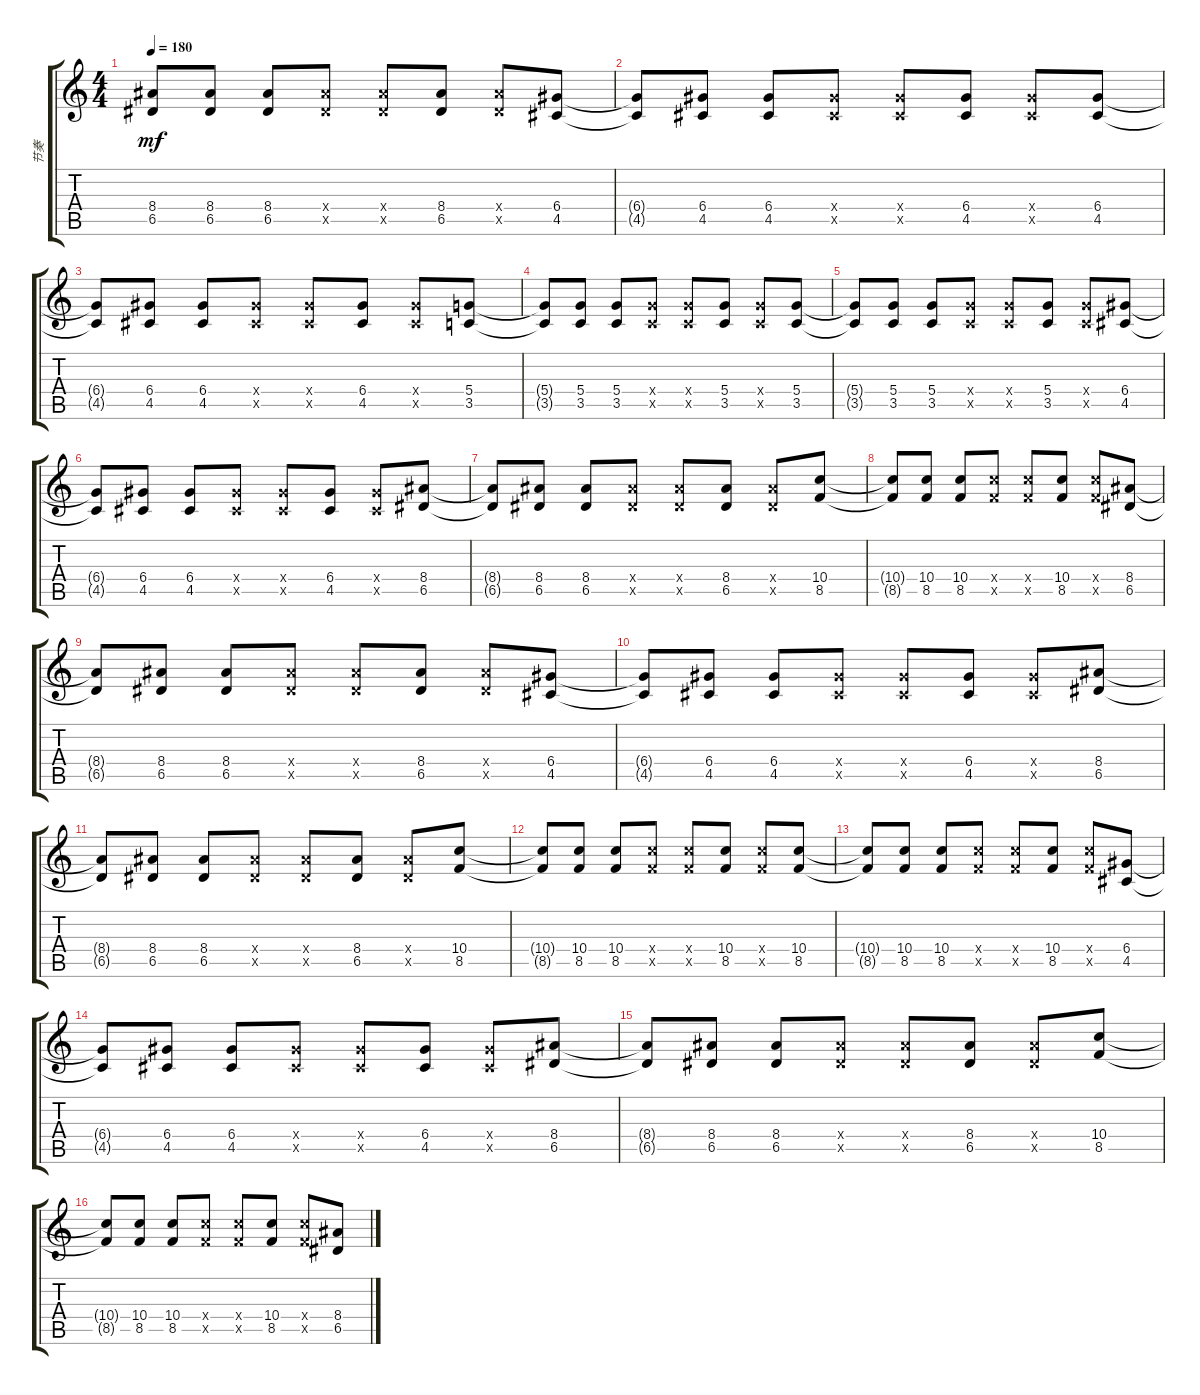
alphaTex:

\track ("节奏" "节奏") {instrument overdrivenguitar}
\staff {score tabs}
\tuning (E4 B3 G3 D3 A2 E2) {hide}
\ts (4 4)
\tempo 180
\clef g2
\ks c
(8.4{t} 6.5{t}).8{dy mf} (8.4 6.5).8 (8.4 6.5).8 (8.4{x} 6.5{x}).8 (8.4{x} 6.5{x}).8 (8.4 6.5).8 (8.4{x} 6.5{x}).8 (6.4 4.5).8 |
(6.4{t} 4.5{t}).8 (6.4 4.5).8 (6.4 4.5).8 (6.4{x} 4.5{x}).8 (6.4{x} 4.5{x}).8 (6.4 4.5).8 (6.4{x} 4.5{x}).8 (6.4 4.5).8 |
(6.4{t} 4.5{t}).8 (6.4 4.5).8 (6.4 4.5).8 (6.4{x} 4.5{x}).8 (6.4{x} 4.5{x}).8 (6.4 4.5).8 (6.4{x} 4.5{x}).8 (5.4 3.5).8 |
(5.4{t} 3.5{t}).8 (5.4 3.5).8 (5.4 3.5).8 (5.4{x} 3.5{x}).8 (5.4{x} 3.5{x}).8 (5.4 3.5).8 (5.4{x} 3.5{x}).8 (5.4 3.5).8 |
(5.4{t} 3.5{t}).8 (5.4 3.5).8 (5.4 3.5).8 (5.4{x} 3.5{x}).8 (5.4{x} 3.5{x}).8 (5.4 3.5).8 (5.4{x} 3.5{x}).8 (6.4 4.5).8 |
(6.4{t} 4.5{t}).8 (6.4 4.5).8 (6.4 4.5).8 (6.4{x} 4.5{x}).8 (6.4{x} 4.5{x}).8 (6.4 4.5).8 (6.4{x} 4.5{x}).8 (8.4 6.5).8 |
(8.4{t} 6.5{t}).8 (8.4 6.5).8 (8.4 6.5).8 (8.4{x} 6.5{x}).8 (8.4{x} 6.5{x}).8 (8.4 6.5).8 (8.4{x} 6.5{x}).8 (10.4 8.5).8 |
(10.4{t} 8.5{t}).8 (10.4 8.5).8 (10.4 8.5).8 (10.4{x} 8.5{x}).8 (10.4{x} 8.5{x}).8 (10.4 8.5).8 (10.4{x} 8.5{x}).8 (8.4 6.5).8 |
(8.4{t} 6.5{t}).8 (8.4 6.5).8 (8.4 6.5).8 (8.4{x} 6.5{x}).8 (8.4{x} 6.5{x}).8 (8.4 6.5).8 (8.4{x} 6.5{x}).8 (6.4 4.5).8 |
(6.4{t} 4.5{t}).8 (6.4 4.5).8 (6.4 4.5).8 (6.4{x} 4.5{x}).8 (6.4{x} 4.5{x}).8 (6.4 4.5).8 (6.4{x} 4.5{x}).8 (8.4 6.5).8 |
(8.4{t} 6.5{t}).8 (8.4 6.5).8 (8.4 6.5).8 (8.4{x} 6.5{x}).8 (8.4{x} 6.5{x}).8 (8.4 6.5).8 (8.4{x} 6.5{x}).8 (10.4 8.5).8 |
(10.4{t} 8.5{t}).8 (10.4 8.5).8 (10.4 8.5).8 (10.4{x} 8.5{x}).8 (10.4{x} 8.5{x}).8 (10.4 8.5).8 (10.4{x} 8.5{x}).8 (10.4 8.5).8 |
(10.4{t} 8.5{t}).8 (10.4 8.5).8 (10.4 8.5).8 (10.4{x} 8.5{x}).8 (10.4{x} 8.5{x}).8 (10.4 8.5).8 (10.4{x} 8.5{x}).8 (6.4 4.5).8 |
(6.4{t} 4.5{t}).8 (6.4 4.5).8 (6.4 4.5).8 (6.4{x} 4.5{x}).8 (6.4{x} 4.5{x}).8 (6.4 4.5).8 (6.4{x} 4.5{x}).8 (8.4 6.5).8 |
(8.4{t} 6.5{t}).8 (8.4 6.5).8 (8.4 6.5).8 (8.4{x} 6.5{x}).8 (8.4{x} 6.5{x}).8 (8.4 6.5).8 (8.4{x} 6.5{x}).8 (10.4 8.5).8 |
(10.4{t} 8.5{t}).8 (10.4 8.5).8 (10.4 8.5).8 (10.4{x} 8.5{x}).8 (10.4{x} 8.5{x}).8 (10.4 8.5).8 (10.4{x} 8.5{x}).8 (8.4 6.5).8
